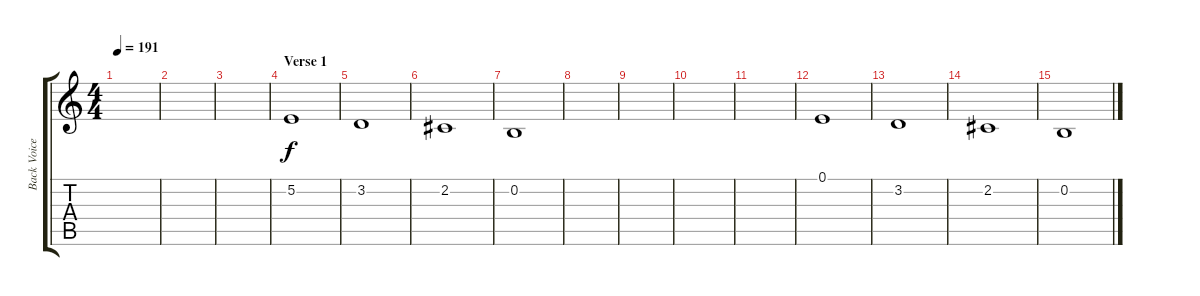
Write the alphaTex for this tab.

\track ("Back Voices (Mike Dirnt)" "Back Voice") {instrument seashore}
\staff {score tabs}
\tuning (E4 B3 G3 D3 A2 E2) {hide}
\ts (4 4)
\tempo 191
\clef g2
\ks c
|
|
|
\section ("" "Verse 1")
5.2.1{volume 16 instrument sopranosax} |
3.2.1 |
2.2.1 |
0.2.1 |
|
|
|
|
0.1.1 |
3.2.1 |
2.2.1 |
0.2.1
